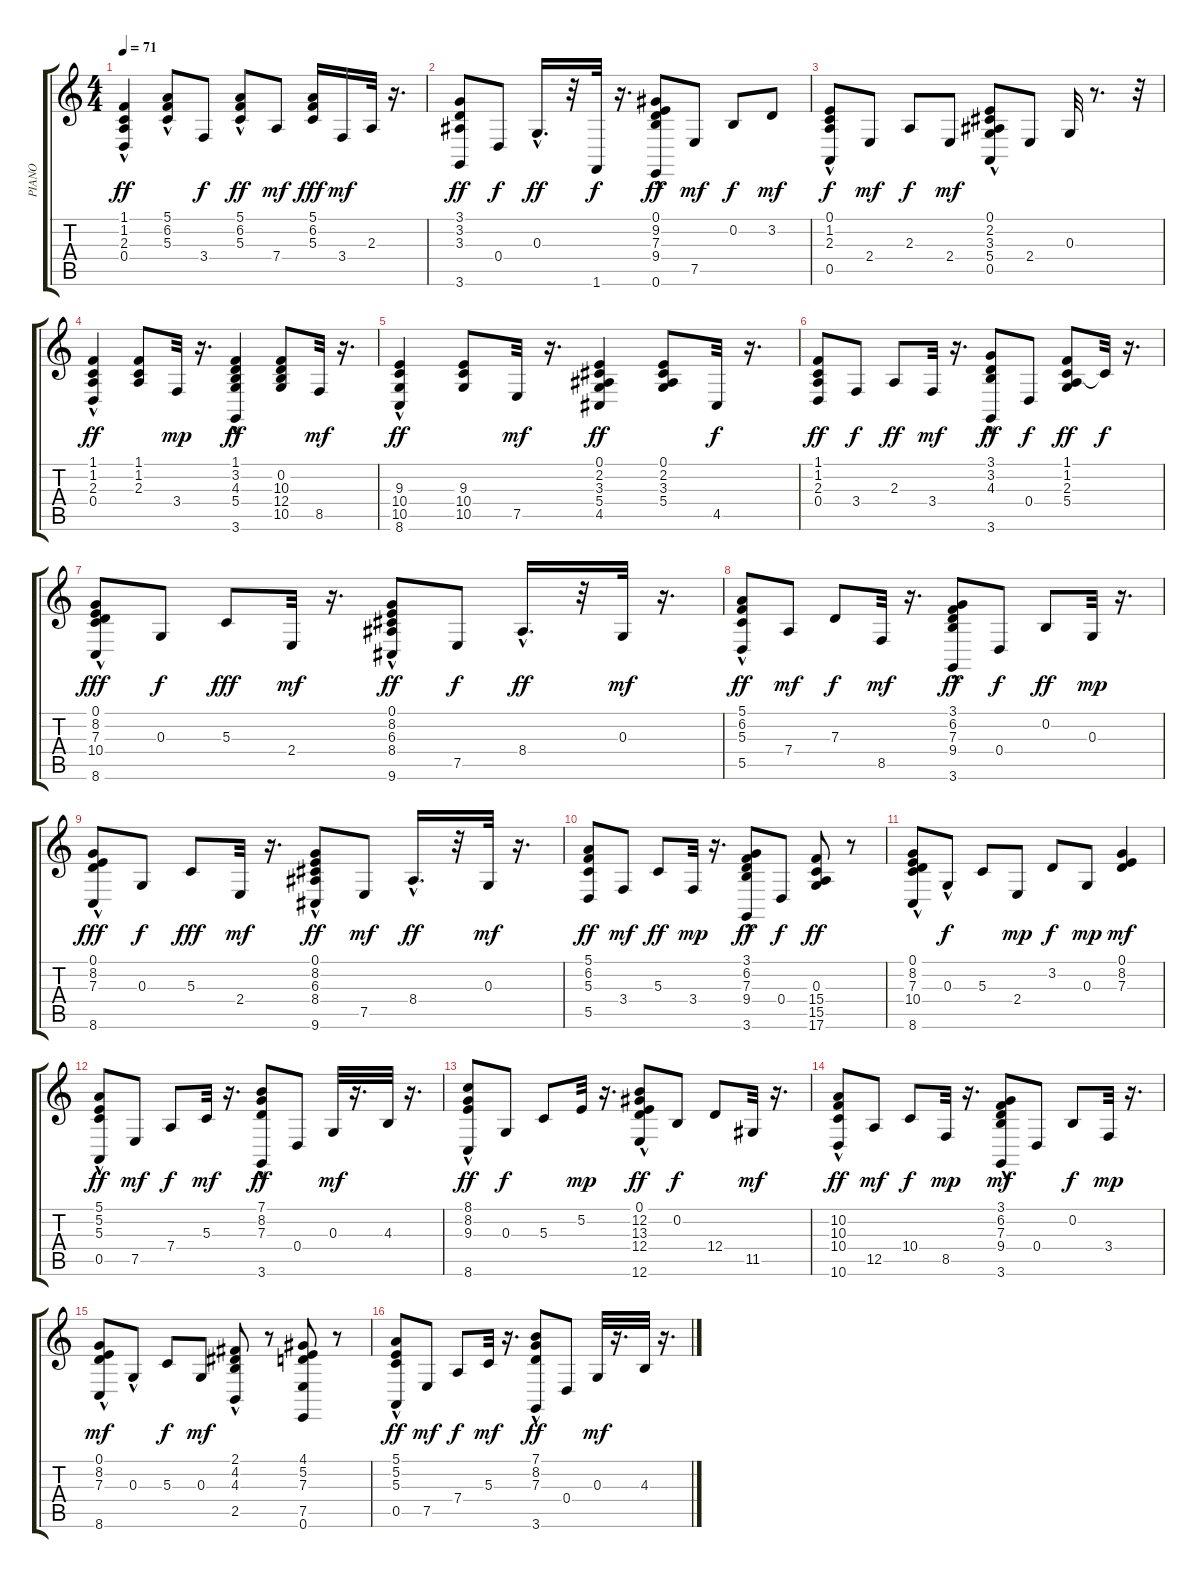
\track ("PIANO" "PIANO") {instrument electricgrandpiano}
\staff {score tabs}
\tuning (E4 B3 G3 D3 A2 E2) {hide}
\ts (4 4)
\tempo 71
\clef g2
\ks c
(1.1{hac} 1.2{hac} 2.3 0.4{hac}).4{dy ff} (5.1 6.2 5.3{hac}).8 3.4.8{dy f} (5.1 6.2 5.3{hac}).8{dy ff} 7.4.8{dy mf} (5.1 6.2 5.3).16{dy fff} 3.4.16{dy mf} 2.3.32 r.16{d} |
(3.1 3.2 3.3 3.6).8{dy ff} 0.4.8{dy f} 0.3{hac}.16{d dy ff} r.32 1.6.32{dy f} r.16{d} (0.1 9.2{hac} 7.3 9.4 0.6{hac}).8{dy ff} 7.5.8{dy mf} 0.2.8{dy f} 3.2.8{dy mf} |
(0.1{hac} 1.2{hac} 2.3 0.5{hac}).8{dy f} 2.4.8{dy mf} 2.3.8{dy f} 2.4.8{dy mf} (0.1 2.2 3.3 5.4 0.5{hac}).8 2.4.8 0.3.32 r.8{d} r.32 |
(1.1 1.2 2.3 0.4{hac}).4{dy ff} (1.1 1.2 2.3).8 3.4.32{dy mp} r.16{d} (1.1 3.2 4.3 5.4 3.6{hac}).4{dy ff} (0.2 10.3 12.4 10.5).8 8.5.32{dy mf} r.16{d} |
(9.3 10.4 10.5 8.6{hac}).4{dy ff} (9.3 10.4 10.5).8 7.5.32{dy mf} r.16{d} (0.1 2.2 3.3 5.4 4.5).4{dy ff} (0.1 2.2 3.3 5.4).8 4.5.32{dy f} r.16{d} |
(1.1 1.2 2.3 0.4).8{dy ff} 3.4.8{dy f} 2.3.8{dy ff} 3.4.32{dy mf} r.16{d} (3.1 3.2 4.3 3.6{hac}).8{dy ff} 0.4.8{dy f} (1.1 1.2 2.3 5.4).8{dy ff} 1.2{t}.32{dy f} r.16{d} |
(0.1 8.2{hac} 7.3 10.4 8.6{hac}).8{dy fff} 0.3.8{dy f} 5.3.8{dy fff} 2.4.32{dy mf} r.16{d} (0.1 8.2 6.3 8.4 9.6{hac}).8{dy ff} 7.5.8{dy f} 8.4{hac}.16{d dy ff} r.32 0.3.32{dy mf} r.16{d} |
(5.1 6.2{hac} 5.3{hac} 5.5{hac}).8{dy ff} 7.4.8{dy mf} 7.3.8{dy f} 8.5.32{dy mf} r.16{d} (3.1 6.2 7.3 9.4 3.6{hac}).8{dy ff} 0.4.8{dy f} 0.2.8{dy ff} 0.3.32{dy mp} r.16{d} |
(0.1 8.2 7.3 8.6{hac}).8{dy fff} 0.3.8{dy f} 5.3.8{dy fff} 2.4.32{dy mf} r.16{d} (0.1 8.2 6.3{hac} 8.4 9.6{hac}).8{dy ff} 7.5.8{dy mf} 8.4{hac}.16{d dy ff} r.32 0.3.32{dy mf} r.16{d} |
(5.1 6.2 5.3 5.5).8{dy ff} 3.4.8{dy mf} 5.3.8{dy ff} 3.4.32{dy mp} r.16{d} (3.1 6.2 7.3 9.4 3.6{hac}).8{dy ff} 0.4.8{dy f} (0.3 15.4 15.5 17.6).8{dy ff} r.8 |
(0.1 8.2 7.3 10.4 8.6{hac}).8 0.3{hac}.8{dy f} 5.3.8 2.4.8{dy mp} 3.2.8{dy f} 0.3.8{dy mp} (0.1 8.2 7.3).4{dy mf} |
(5.1 5.2{hac} 5.3 0.5{hac}).8{dy ff} 7.5.8{dy mf} 7.4.8{dy f} 5.3.32{dy mf} r.16{d} (7.1 8.2{hac} 7.3 3.6{hac}).8{dy ff} 0.4.8 0.3.32{dy mf} r.16{d} 4.3.32 r.16{d} |
(8.1{hac} 8.2{hac} 9.3 8.6{hac}).8{dy ff} 0.3.8{dy f} 5.3.8 5.2.32{dy mp} r.16{d} (0.1 12.2{hac} 13.3 12.4 12.6).8{dy ff} 0.2.8{dy f} 12.4.8 11.5.32{dy mf} r.16{d} |
(10.2 10.3 10.4 10.6{hac}).8{dy ff} 12.5.8{dy mf} 10.4.8{dy f} 8.5.32{dy mp} r.16{d} (3.1 6.2{hac} 7.3{hac} 9.4 3.6{hac}).8{dy mf} 0.4.8 0.2.8{dy f} 3.4.32{dy mp} r.16{d} |
(0.1 8.2 7.3 8.6{hac}).8{dy mf} 0.3{hac}.8 5.3.8{dy f} 0.3.8{dy mf} (2.1 4.2 4.3{hac} 2.5).8 r.8 (4.1 5.2 7.3 7.5 0.6).8 r.8 |
(5.1 5.2{hac} 5.3 0.5{hac}).8{dy ff} 7.5.8{dy mf} 7.4.8{dy f} 5.3.32{dy mf} r.16{d} (7.1 8.2{hac} 7.3 3.6).8{dy ff} 0.4.8 0.3.32{dy mf} r.16{d} 4.3.32 r.16{d}
